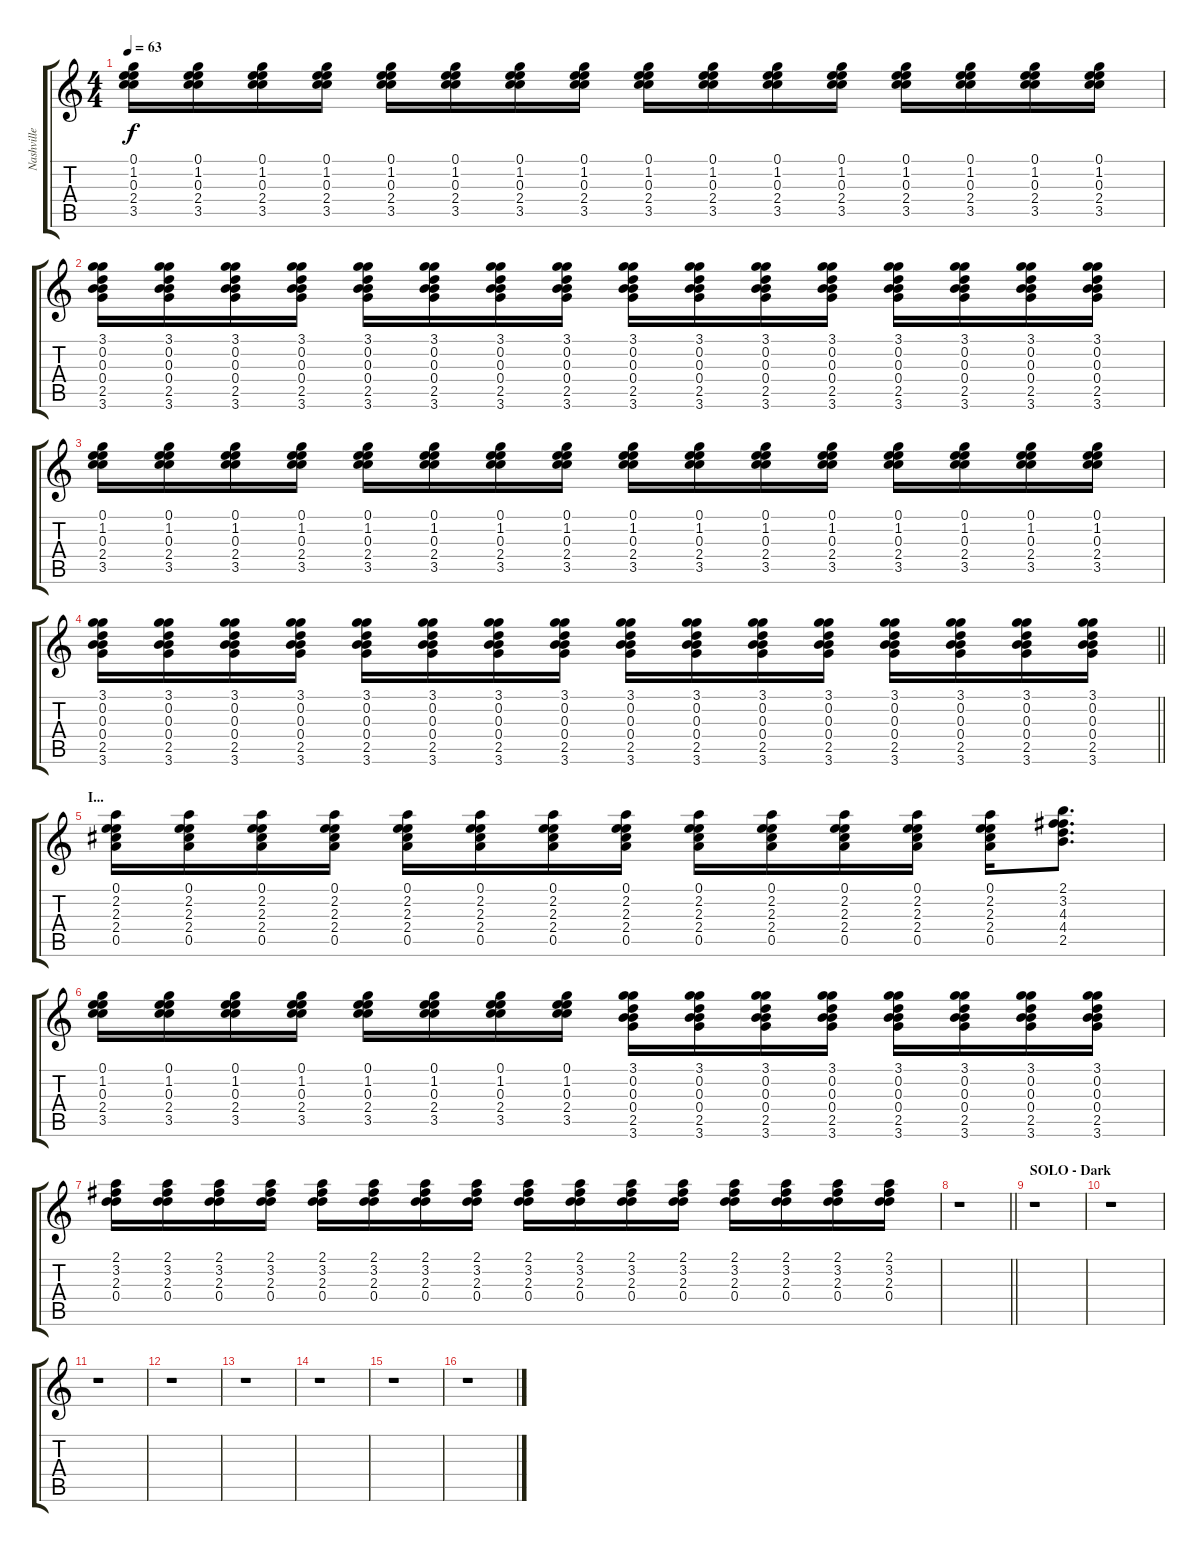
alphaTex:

\track ("Nashville Acoustic (Ritenour)" "Nashville ") {instrument acousticguitarsteel}
\staff {score tabs}
\tuning (E4 B3 G4 D4 A3 E3) {hide}
\ts (4 4)
\tempo 63
\clef g2
\ks c
(0.1 1.2 0.3 2.4 3.5).16{dy f} (0.1 1.2 0.3 2.4 3.5).16 (0.1 1.2 0.3 2.4 3.5).16 (0.1 1.2 0.3 2.4 3.5).16 (0.1 1.2 0.3 2.4 3.5).16 (0.1 1.2 0.3 2.4 3.5).16 (0.1 1.2 0.3 2.4 3.5).16 (0.1 1.2 0.3 2.4 3.5).16 (0.1 1.2 0.3 2.4 3.5).16 (0.1 1.2 0.3 2.4 3.5).16 (0.1 1.2 0.3 2.4 3.5).16 (0.1 1.2 0.3 2.4 3.5).16 (0.1 1.2 0.3 2.4 3.5).16 (0.1 1.2 0.3 2.4 3.5).16 (0.1 1.2 0.3 2.4 3.5).16 (0.1 1.2 0.3 2.4 3.5).16 |
(3.1 0.2 0.3 0.4 2.5 3.6).16 (3.1 0.2 0.3 0.4 2.5 3.6).16 (3.1 0.2 0.3 0.4 2.5 3.6).16 (3.1 0.2 0.3 0.4 2.5 3.6).16 (3.1 0.2 0.3 0.4 2.5 3.6).16 (3.1 0.2 0.3 0.4 2.5 3.6).16 (3.1 0.2 0.3 0.4 2.5 3.6).16 (3.1 0.2 0.3 0.4 2.5 3.6).16 (3.1 0.2 0.3 0.4 2.5 3.6).16 (3.1 0.2 0.3 0.4 2.5 3.6).16 (3.1 0.2 0.3 0.4 2.5 3.6).16 (3.1 0.2 0.3 0.4 2.5 3.6).16 (3.1 0.2 0.3 0.4 2.5 3.6).16 (3.1 0.2 0.3 0.4 2.5 3.6).16 (3.1 0.2 0.3 0.4 2.5 3.6).16 (3.1 0.2 0.3 0.4 2.5 3.6).16 |
(0.1 1.2 0.3 2.4 3.5).16 (0.1 1.2 0.3 2.4 3.5).16 (0.1 1.2 0.3 2.4 3.5).16 (0.1 1.2 0.3 2.4 3.5).16 (0.1 1.2 0.3 2.4 3.5).16 (0.1 1.2 0.3 2.4 3.5).16 (0.1 1.2 0.3 2.4 3.5).16 (0.1 1.2 0.3 2.4 3.5).16 (0.1 1.2 0.3 2.4 3.5).16 (0.1 1.2 0.3 2.4 3.5).16 (0.1 1.2 0.3 2.4 3.5).16 (0.1 1.2 0.3 2.4 3.5).16 (0.1 1.2 0.3 2.4 3.5).16 (0.1 1.2 0.3 2.4 3.5).16 (0.1 1.2 0.3 2.4 3.5).16 (0.1 1.2 0.3 2.4 3.5).16 |
\barLineRight lightlight
(3.1 0.2 0.3 0.4 2.5 3.6).16 (3.1 0.2 0.3 0.4 2.5 3.6).16 (3.1 0.2 0.3 0.4 2.5 3.6).16 (3.1 0.2 0.3 0.4 2.5 3.6).16 (3.1 0.2 0.3 0.4 2.5 3.6).16 (3.1 0.2 0.3 0.4 2.5 3.6).16 (3.1 0.2 0.3 0.4 2.5 3.6).16 (3.1 0.2 0.3 0.4 2.5 3.6).16 (3.1 0.2 0.3 0.4 2.5 3.6).16 (3.1 0.2 0.3 0.4 2.5 3.6).16 (3.1 0.2 0.3 0.4 2.5 3.6).16 (3.1 0.2 0.3 0.4 2.5 3.6).16 (3.1 0.2 0.3 0.4 2.5 3.6).16 (3.1 0.2 0.3 0.4 2.5 3.6).16 (3.1 0.2 0.3 0.4 2.5 3.6).16 (3.1 0.2 0.3 0.4 2.5 3.6).16 |
\section ("" "I...")
(0.1 2.2 2.3 2.4 0.5).16 (0.1 2.2 2.3 2.4 0.5).16 (0.1 2.2 2.3 2.4 0.5).16 (0.1 2.2 2.3 2.4 0.5).16 (0.1 2.2 2.3 2.4 0.5).16 (0.1 2.2 2.3 2.4 0.5).16 (0.1 2.2 2.3 2.4 0.5).16 (0.1 2.2 2.3 2.4 0.5).16 (0.1 2.2 2.3 2.4 0.5).16 (0.1 2.2 2.3 2.4 0.5).16 (0.1 2.2 2.3 2.4 0.5).16 (0.1 2.2 2.3 2.4 0.5).16 (0.1 2.2 2.3 2.4 0.5).16 (2.1 3.2 4.3 4.4 2.5).8{d} |
(0.1 1.2 0.3 2.4 3.5).16 (0.1 1.2 0.3 2.4 3.5).16 (0.1 1.2 0.3 2.4 3.5).16 (0.1 1.2 0.3 2.4 3.5).16 (0.1 1.2 0.3 2.4 3.5).16 (0.1 1.2 0.3 2.4 3.5).16 (0.1 1.2 0.3 2.4 3.5).16 (0.1 1.2 0.3 2.4 3.5).16 (3.1 0.2 0.3 0.4 2.5 3.6).16 (3.1 0.2 0.3 0.4 2.5 3.6).16 (3.1 0.2 0.3 0.4 2.5 3.6).16 (3.1 0.2 0.3 0.4 2.5 3.6).16 (3.1 0.2 0.3 0.4 2.5 3.6).16 (3.1 0.2 0.3 0.4 2.5 3.6).16 (3.1 0.2 0.3 0.4 2.5 3.6).16 (3.1 0.2 0.3 0.4 2.5 3.6).16 |
(2.1 3.2 2.3 0.4).16 (2.1 3.2 2.3 0.4).16 (2.1 3.2 2.3 0.4).16 (2.1 3.2 2.3 0.4).16 (2.1 3.2 2.3 0.4).16 (2.1 3.2 2.3 0.4).16 (2.1 3.2 2.3 0.4).16 (2.1 3.2 2.3 0.4).16 (2.1 3.2 2.3 0.4).16 (2.1 3.2 2.3 0.4).16 (2.1 3.2 2.3 0.4).16 (2.1 3.2 2.3 0.4).16 (2.1 3.2 2.3 0.4).16 (2.1 3.2 2.3 0.4).16 (2.1 3.2 2.3 0.4).16 (2.1 3.2 2.3 0.4).16 |
\barLineRight lightlight
r.1 |
\section ("" "SOLO - Dark")
r.1 |
r.1 |
r.1 |
r.1 |
r.1 |
r.1 |
r.1 |
r.1
